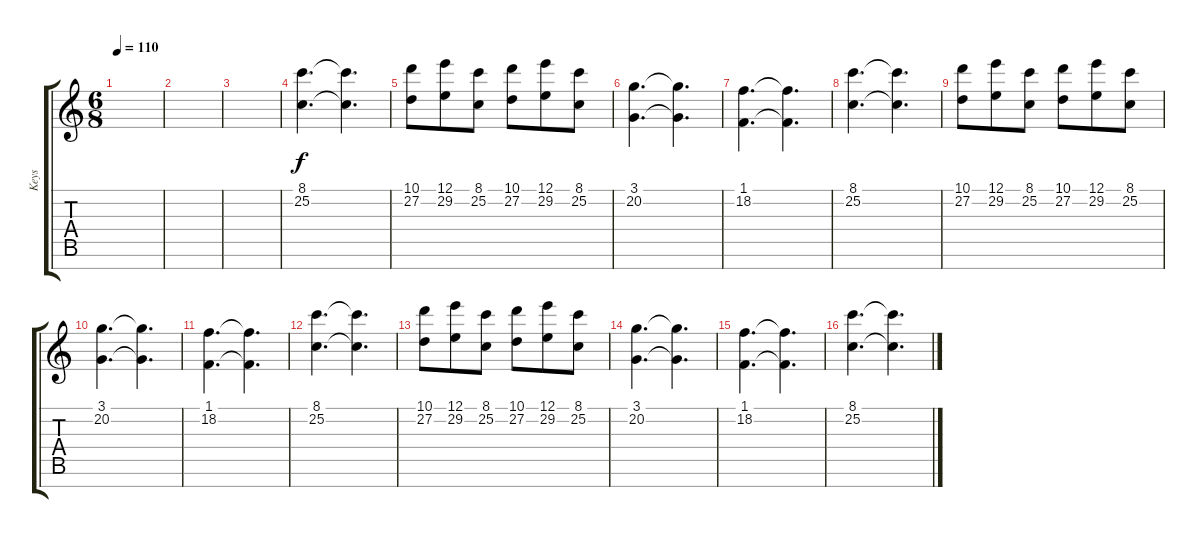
\track ("Keys" "Keys") {instrument stringensemble1}
\staff {score tabs}
\tuning (E4 B3 G3 D3 A2 E2 B1) {hide}
\ts (6 8)
\tempo 110
\clef g2
\ks c
|
|
|
(8.1 25.2).4{d volume 0} (8.1{t} 25.2{t}).4{d volume 5} |
(10.1 27.2).8 (12.1 29.2).8 (8.1 25.2).8 (10.1 27.2).8 (12.1 29.2).8 (8.1 25.2).8 |
(3.1 20.2).4{d} (3.1{t} 20.2{t}).4{d} |
(1.1 18.2).4{d} (1.1{t} 18.2{t}).4{d} |
(8.1 25.2).4{d} (8.1{t} 25.2{t}).4{d} |
(10.1 27.2).8 (12.1 29.2).8 (8.1 25.2).8 (10.1 27.2).8 (12.1 29.2).8 (8.1 25.2).8 |
(3.1 20.2).4{d volume 10} (3.1{t} 20.2{t}).4{d} |
(1.1 18.2).4{d} (1.1{t} 18.2{t}).4{d} |
(8.1 25.2).4{d} (8.1{t} 25.2{t}).4{d} |
(10.1 27.2).8 (12.1 29.2).8 (8.1 25.2).8 (10.1 27.2).8 (12.1 29.2).8 (8.1 25.2).8 |
(3.1 20.2).4{d} (3.1{t} 20.2{t}).4{d} |
(1.1 18.2).4{d} (1.1{t} 18.2{t}).4{d} |
(8.1 25.2).4{d volume 16} (8.1{t} 25.2{t}).4{d}
